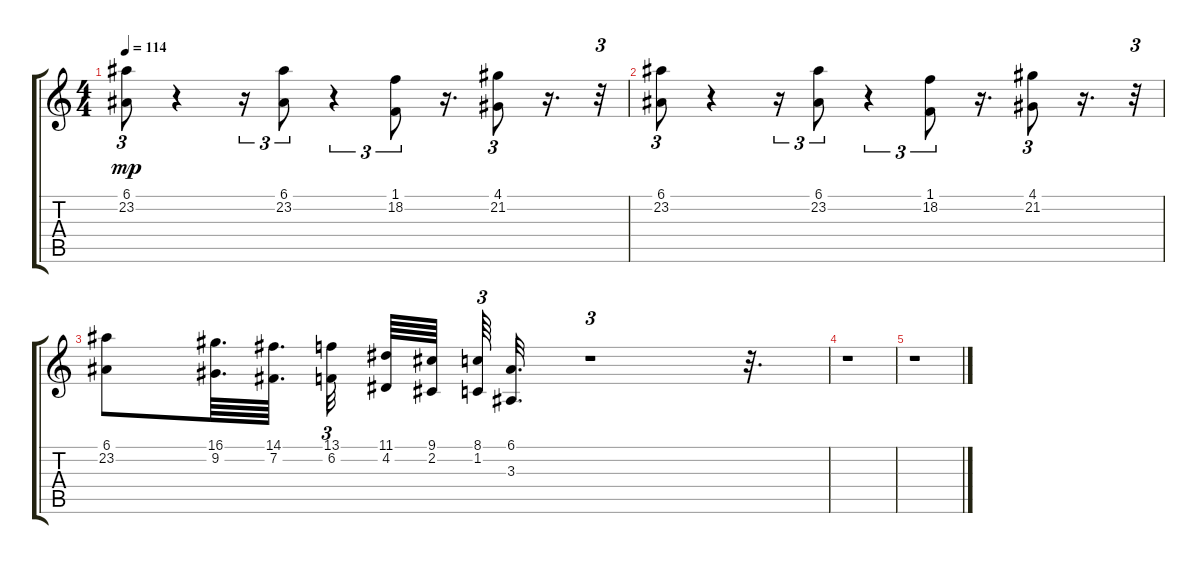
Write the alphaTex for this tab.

\track "" {instrument brasssection}
\staff {score tabs}
\tuning (E4 B3 G3 D3 A2 E2) {hide}
\ts (4 4)
\tempo 114
\clef g2
\ks c
(6.1 23.2).8{tu (3 2) dy mp} r.4 r.16{tu (3 2)} (6.1 23.2).8{tu (3 2)} r.4{tu (3 2)} (1.1 18.2).8{tu (3 2)} r.16{d} (4.1 21.2).8{tu (3 2)} r.16{d} r.32{tu (3 2)} |
(6.1 23.2).8{tu (3 2)} r.4 r.16{tu (3 2)} (6.1 23.2).8{tu (3 2)} r.4{tu (3 2)} (1.1 18.2).8{tu (3 2)} r.16{d} (4.1 21.2).8{tu (3 2)} r.16{d} r.32{tu (3 2)} |
(6.1 23.2).8 (16.1 9.2).64{d} (14.1 7.2).64{d} (13.1 6.2).32{tu (3 2)} (11.1 4.2).64 (9.1 2.2).64 (8.1 1.2).64{tu (3 2)} (6.1 3.3).32{d} r.1{tu (3 2)} r.32{d} |
r.1 |
r.1
